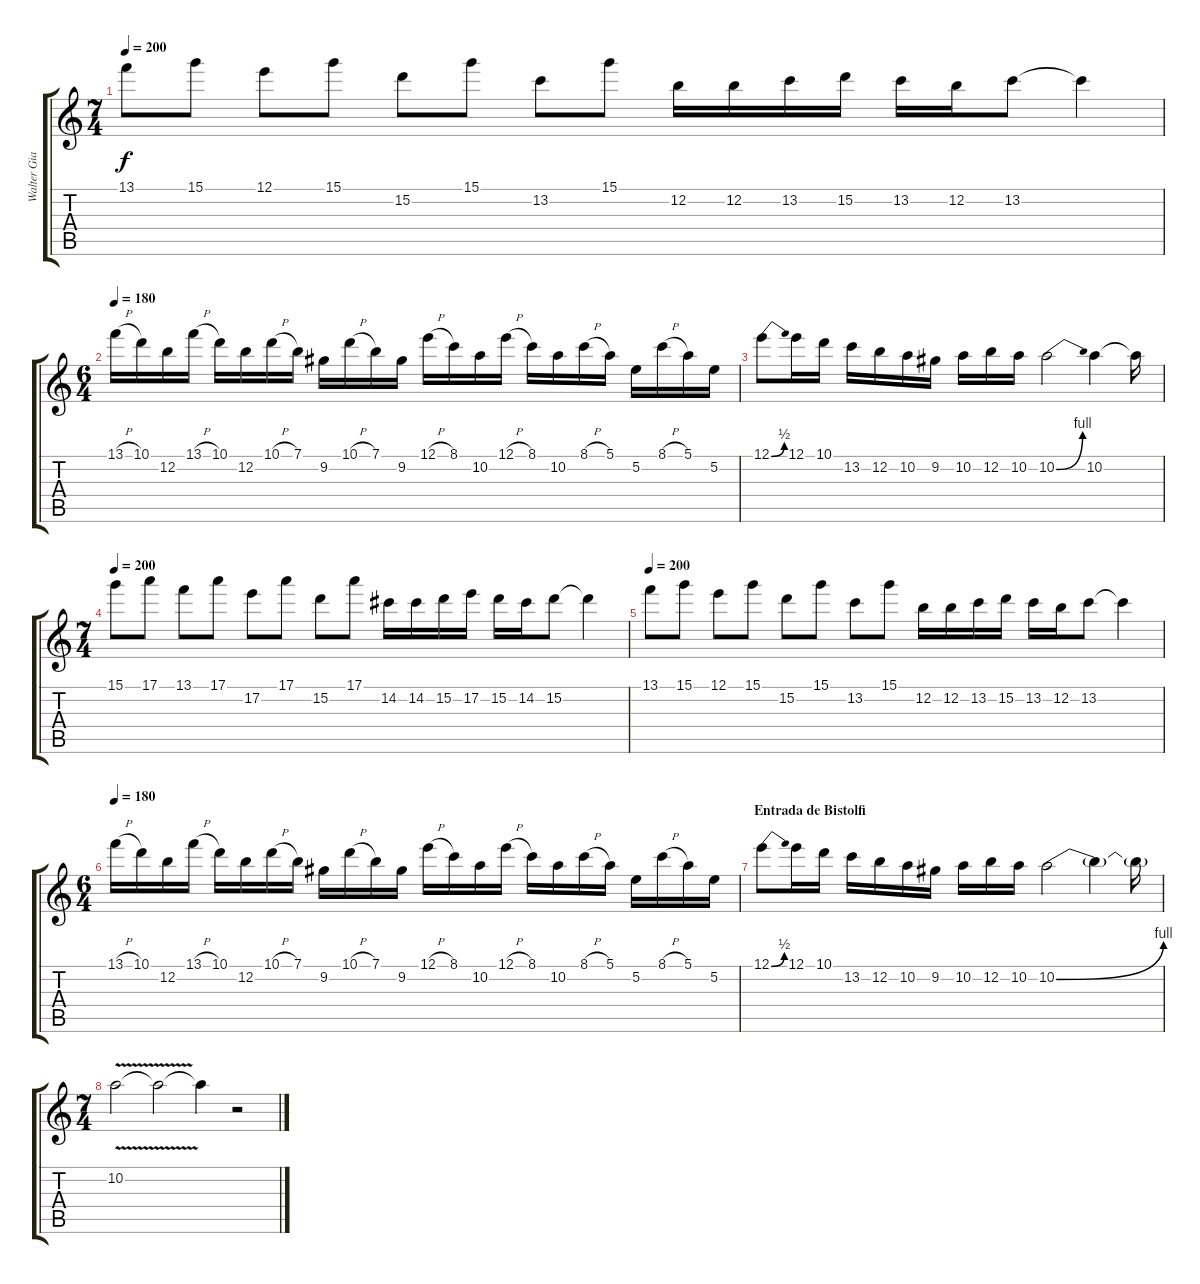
\track ("Walter Giardino" "Walter Gia") {instrument overdrivenguitar}
\staff {score tabs}
\tuning (E4 B3 G3 D3 A2 E2) {hide}
\ts (7 4)
\tempo 200
\clef g2
\ks c
13.1.8{dy f} 15.1.8 12.1.8 15.1.8 15.2.8 15.1.8 13.2.8 15.1.8 12.2.16 12.2.16 13.2.16 15.2.16 13.2.16 12.2.16 13.2.8 13.2{t}.4 |
\ts (6 4)
\tempo 180
13.1{h}.16 10.1.16 12.2.16 13.1{h}.16 10.1.16 12.2.16 10.1{h}.16 7.1.16 9.2.16 10.1{h}.16 7.1.16 9.2.16 12.1{h}.16 8.1.16 10.2.16 12.1{h}.16 8.1.16 10.2.16 8.1{h}.16 5.1.16 5.2.16 8.1{h}.16 5.1.16 5.2.16 |
12.1{be (bend 0 0 60 2)}.8 12.1.16 10.1.16 13.2.16 12.2.16 10.2.16 9.2.16 10.2.16 12.2.16 10.2.16 10.2{be (bend 0 0 60 4)}.2 10.2.4 10.2{t}.16 |
\ts (7 4)
\tempo 200
15.1.8 17.1.8 13.1.8 17.1.8 17.2.8 17.1.8 15.2.8 17.1.8 14.2.16 14.2.16 15.2.16 17.2.16 15.2.16 14.2.16 15.2.8 15.2{t}.4 |
\tempo 200
13.1.8 15.1.8 12.1.8 15.1.8 15.2.8 15.1.8 13.2.8 15.1.8 12.2.16 12.2.16 13.2.16 15.2.16 13.2.16 12.2.16 13.2.8 13.2{t}.4 |
\ts (6 4)
\tempo 180
13.1{h}.16 10.1.16 12.2.16 13.1{h}.16 10.1.16 12.2.16 10.1{h}.16 7.1.16 9.2.16 10.1{h}.16 7.1.16 9.2.16 12.1{h}.16 8.1.16 10.2.16 12.1{h}.16 8.1.16 10.2.16 8.1{h}.16 5.1.16 5.2.16 8.1{h}.16 5.1.16 5.2.16 |
\section ("" "Entrada de Bistolfi")
12.1{be (bend 0 0 60 2)}.8 12.1.16 10.1.16 13.2.16 12.2.16 10.2.16 9.2.16 10.2.16 12.2.16 10.2.16 10.2{be (bend 0 0 60 4)}.2 10.2{t}.4 10.2{t}.16 |
\ts (7 4)
10.2{v}.2 10.2{t}.2 10.2{t}.4 r.2
